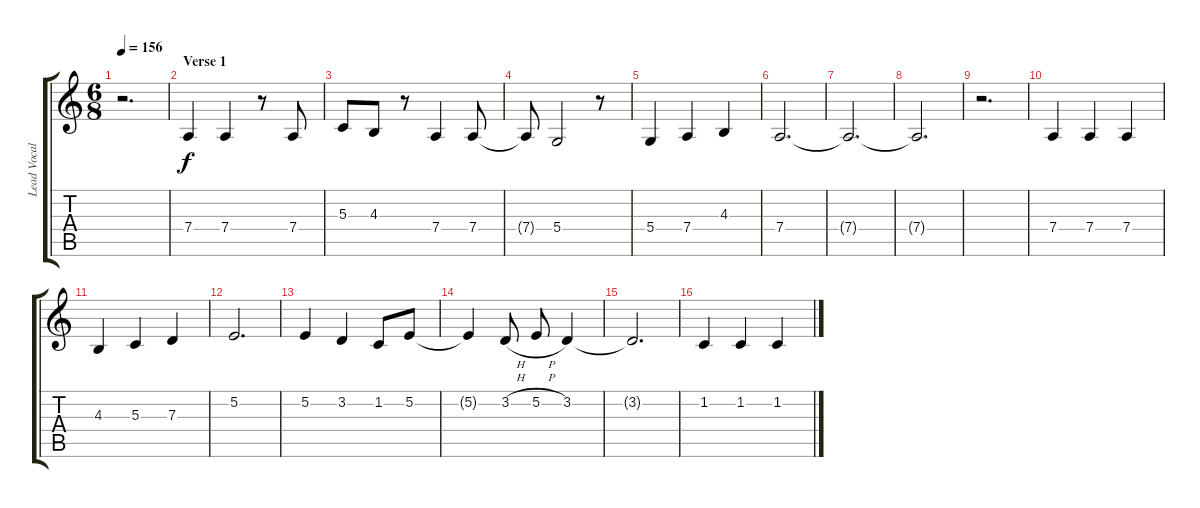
\track ("Lead Vocals" "Lead Vocal") {instrument tenorsax}
\staff {score tabs}
\tuning (E4 B3 G3 D3 A2 E2) {hide}
\ts (6 8)
\tempo 156
\clef g2
\ks c
r.2{d dy f} |
\section ("" "Verse 1")
7.4.4 7.4.4 r.8 7.4.8 |
5.3.8 4.3.8 r.8 7.4.4 7.4.8 |
7.4{t}.8 5.4.2 r.8 |
5.4.4 7.4.4 4.3.4 |
7.4.2{d} |
7.4{t}.2{d} |
7.4{t}.2{d} |
r.2{d} |
7.4.4 7.4.4 7.4.4 |
4.3.4 5.3.4 7.3.4 |
5.2.2{d} |
5.2.4 3.2.4 1.2.8 5.2.8 |
5.2{t}.4 3.2{h}.8 5.2{h}.8 3.2.4 |
3.2{t}.2{d} |
1.2.4 1.2.4 1.2.4
